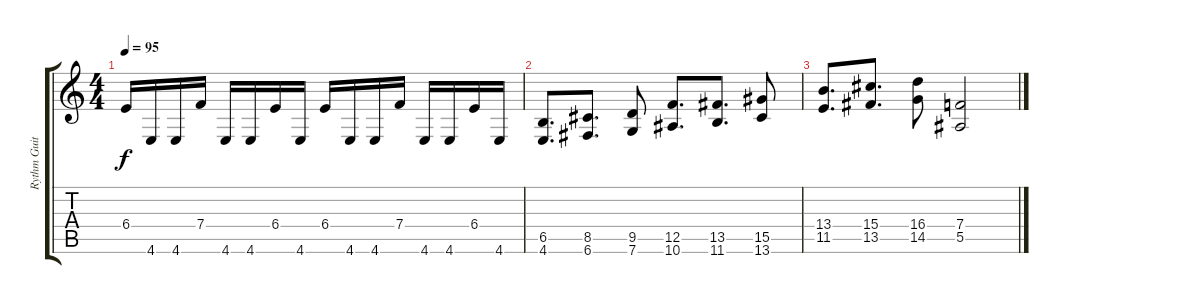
\track ("Rythm Guitar 1" "Rythm Guit") {instrument distortionguitar}
\staff {score tabs}
\tuning (C4 G3 Eb3 Bb2 F2 C2) {hide}
\ts (4 4)
\tempo 95
\clef g2
\ks c
6.4.16{dy f} 4.6.16 4.6.16 7.4.16 4.6.16 4.6.16 6.4.16 4.6.16 6.4.16 4.6.16 4.6.16 7.4.16 4.6.16 4.6.16 6.4.16 4.6.16 |
(6.5 4.6).8{d} (8.5 6.6).8{d} (9.5 7.6).8 (12.5 10.6).8{d} (13.5 11.6).8{d} (15.5 13.6).8 |
(13.4 11.5).8{d} (15.4 13.5).8{d} (16.4 14.5).8 (7.4 5.5).2
